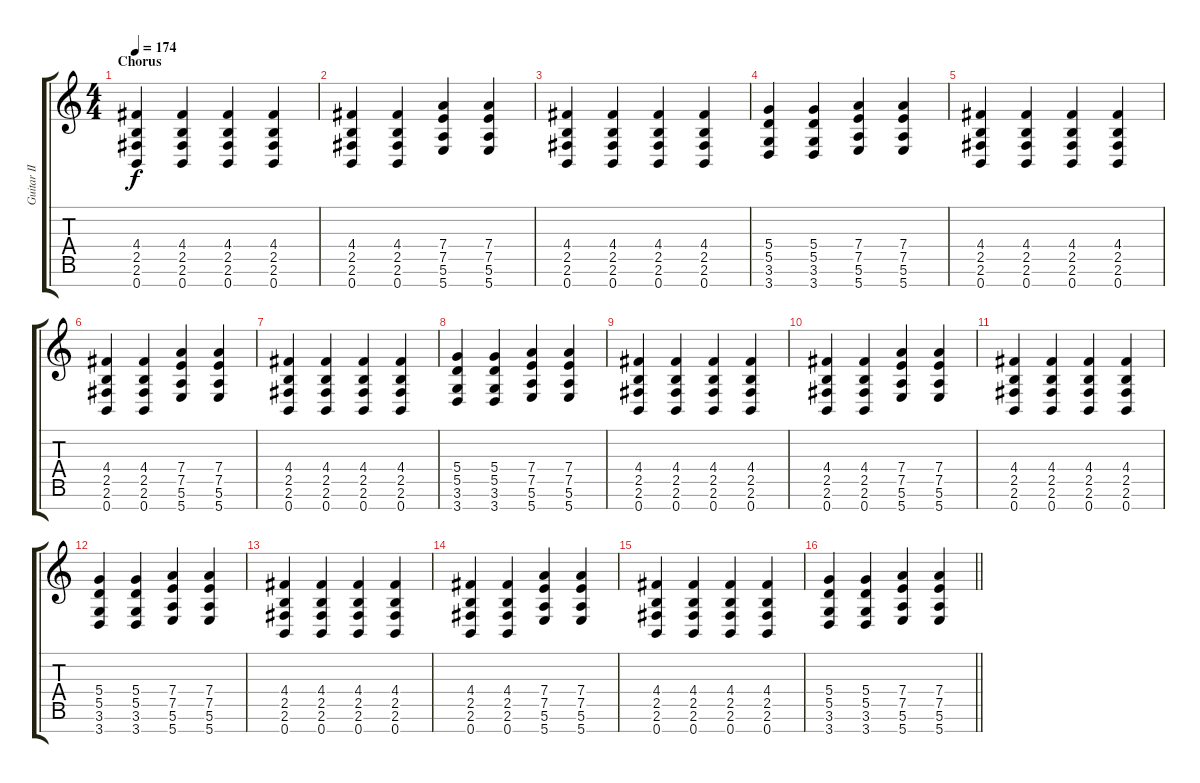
\track ("Guitar II" "Guitar II") {instrument distortionguitar}
\staff {score tabs}
\tuning (E4 B3 G3 D3 A2 E2 B1) {hide}
\ts (4 4)
\section ("" "Chorus")
\tempo 174
\clef g2
\ks c
(4.4 2.5 2.6 0.7).4{dy f volume 13 balance 16} (4.4 2.5 2.6 0.7).4 (4.4 2.5 2.6 0.7).4 (4.4 2.5 2.6 0.7).4 |
(4.4 2.5 2.6 0.7).4 (4.4 2.5 2.6 0.7).4 (7.4 7.5 5.6 5.7).4 (7.4 7.5 5.6 5.7).4 |
(4.4 2.5 2.6 0.7).4 (4.4 2.5 2.6 0.7).4 (4.4 2.5 2.6 0.7).4 (4.4 2.5 2.6 0.7).4 |
(5.4 5.5 3.6 3.7).4 (5.4 5.5 3.6 3.7).4 (7.4 7.5 5.6 5.7).4 (7.4 7.5 5.6 5.7).4 |
(4.4 2.5 2.6 0.7).4 (4.4 2.5 2.6 0.7).4 (4.4 2.5 2.6 0.7).4 (4.4 2.5 2.6 0.7).4 |
(4.4 2.5 2.6 0.7).4 (4.4 2.5 2.6 0.7).4 (7.4 7.5 5.6 5.7).4 (7.4 7.5 5.6 5.7).4 |
(4.4 2.5 2.6 0.7).4 (4.4 2.5 2.6 0.7).4 (4.4 2.5 2.6 0.7).4 (4.4 2.5 2.6 0.7).4 |
(5.4 5.5 3.6 3.7).4 (5.4 5.5 3.6 3.7).4 (7.4 7.5 5.6 5.7).4 (7.4 7.5 5.6 5.7).4 |
(4.4 2.5 2.6 0.7).4{volume 13 balance 16} (4.4 2.5 2.6 0.7).4 (4.4 2.5 2.6 0.7).4 (4.4 2.5 2.6 0.7).4 |
(4.4 2.5 2.6 0.7).4 (4.4 2.5 2.6 0.7).4 (7.4 7.5 5.6 5.7).4 (7.4 7.5 5.6 5.7).4 |
(4.4 2.5 2.6 0.7).4 (4.4 2.5 2.6 0.7).4 (4.4 2.5 2.6 0.7).4 (4.4 2.5 2.6 0.7).4 |
(5.4 5.5 3.6 3.7).4 (5.4 5.5 3.6 3.7).4 (7.4 7.5 5.6 5.7).4 (7.4 7.5 5.6 5.7).4 |
(4.4 2.5 2.6 0.7).4{volume 13 balance 16} (4.4 2.5 2.6 0.7).4 (4.4 2.5 2.6 0.7).4 (4.4 2.5 2.6 0.7).4 |
(4.4 2.5 2.6 0.7).4 (4.4 2.5 2.6 0.7).4 (7.4 7.5 5.6 5.7).4 (7.4 7.5 5.6 5.7).4 |
(4.4 2.5 2.6 0.7).4 (4.4 2.5 2.6 0.7).4 (4.4 2.5 2.6 0.7).4 (4.4 2.5 2.6 0.7).4 |
\barLineRight lightlight
(5.4 5.5 3.6 3.7).4 (5.4 5.5 3.6 3.7).4 (7.4 7.5 5.6 5.7).4 (7.4 7.5 5.6 5.7).4
